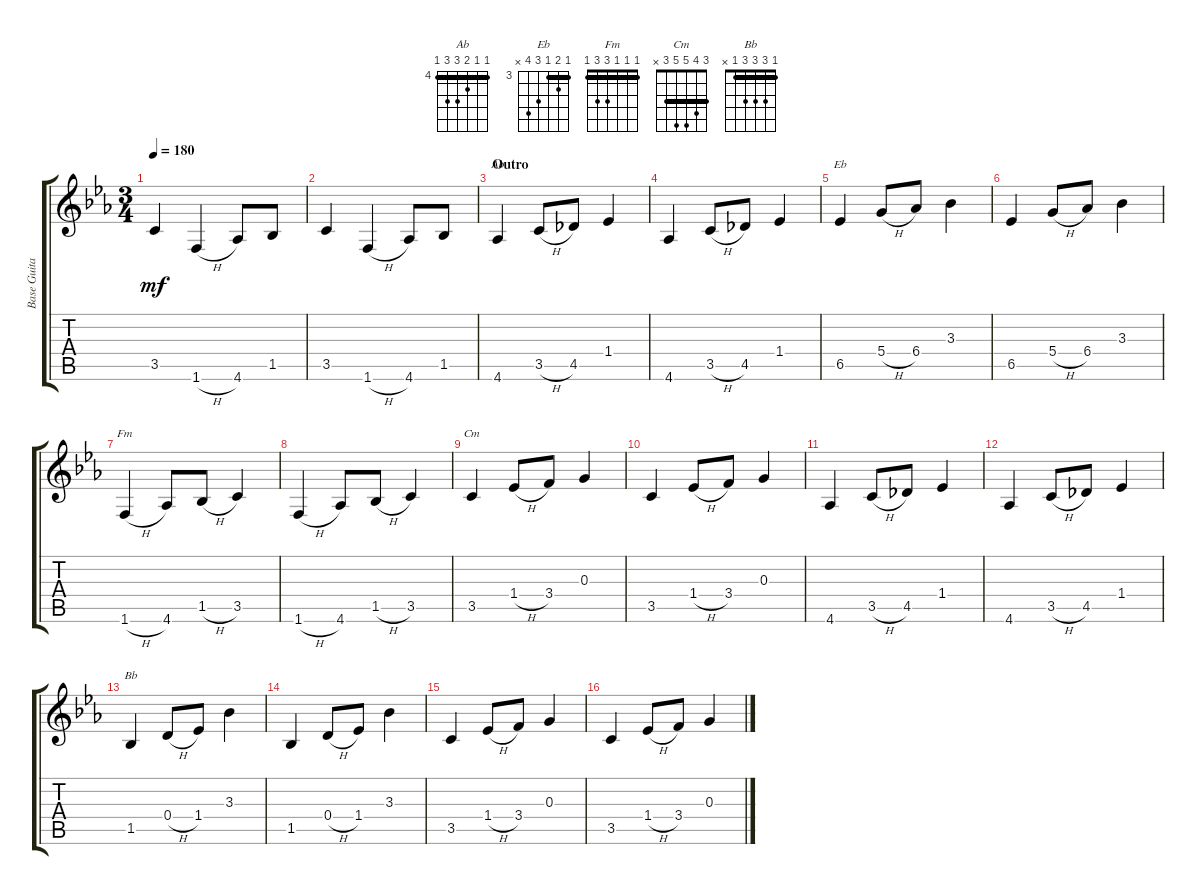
\track ("Base Guitar I" "Base Guita") {instrument acousticguitarsteel}
\staff {score tabs}
\tuning (E4 B3 G3 D3 A2 E2) {hide}
\chord ("Ab" 4 4 5 6 6 4) {firstfret 4 barre 4}
\chord ("Eb" 3 4 3 5 6 x) {firstfret 3 barre 3}
\chord ("Fm" 1 1 1 3 3 1) {barre 1}
\chord ("Cm" 3 4 5 5 3 x) {barre 3}
\chord ("Bb" 1 3 3 3 1 x) {barre 1}
\ts (3 4)
\tempo 180
\clef g2
\ks cminor
3.5.4{dy mf} 1.6{h}.4 4.6.8 1.5.8 |
3.5.4 1.6{h}.4 4.6.8 1.5.8 |
\section ("" "Outro")
4.6.4{ch "Ab"} 3.5{h}.8 4.5.8 1.4.4 |
4.6.4 3.5{h}.8 4.5.8 1.4.4 |
6.5.4{ch "Eb"} 5.4{h}.8 6.4.8 3.3.4 |
6.5.4 5.4{h}.8 6.4.8 3.3.4 |
1.6{h}.4{ch "Fm"} 4.6.8 1.5{h}.8 3.5.4 |
1.6{h}.4 4.6.8 1.5{h}.8 3.5.4 |
3.5.4{ch "Cm"} 1.4{h}.8 3.4.8 0.3.4 |
3.5.4 1.4{h}.8 3.4.8 0.3.4 |
4.6.4 3.5{h}.8 4.5.8 1.4.4 |
4.6.4 3.5{h}.8 4.5.8 1.4.4 |
1.5.4{ch "Bb"} 0.4{h}.8 1.4.8 3.3.4 |
1.5.4 0.4{h}.8 1.4.8 3.3.4 |
3.5.4 1.4{h}.8 3.4.8 0.3.4 |
3.5.4 1.4{h}.8 3.4.8 0.3.4
